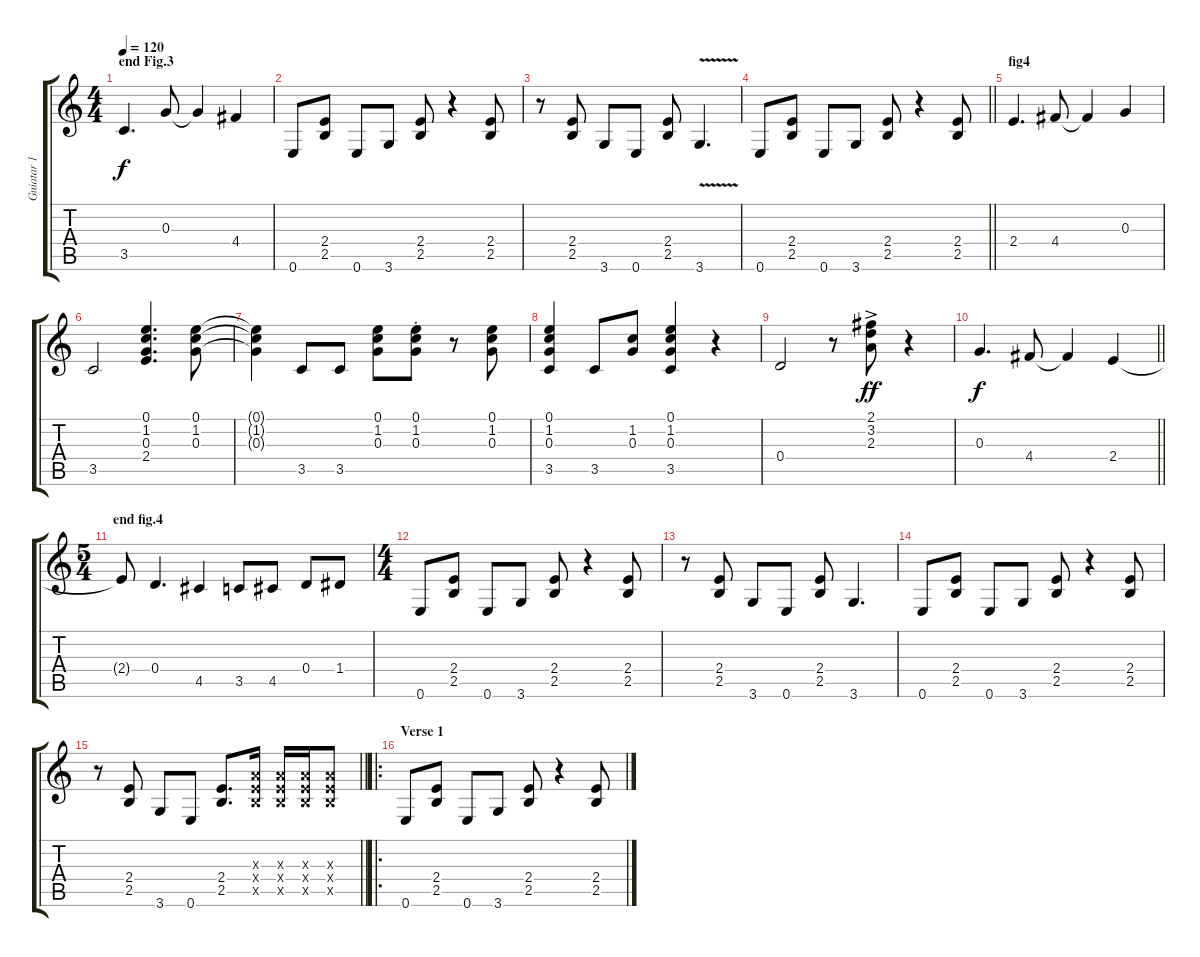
\track ("Guiatar 1" "Guiatar 1") {instrument overdrivenguitar}
\staff {score tabs}
\tuning (E4 B3 G3 D3 A2 E2) {hide}
\ts (4 4)
\section ("" "end Fig.3")
\tempo 120
\clef g2
\ks c
3.5.4{d dy f} 0.3.8 0.3{t}.4 4.4.4 |
0.6.8 (2.4 2.5).8 0.6.8 3.6.8 (2.4 2.5).8 r.4 (2.4 2.5).8 |
r.8 (2.4 2.5).8 3.6.8 0.6.8 (2.4 2.5).8 3.6{v}.4{d} |
\barLineRight lightlight
0.6.8 (2.4 2.5).8 0.6.8 3.6.8 (2.4 2.5).8 r.4 (2.4 2.5).8 |
\section ("" "fig4")
2.4.4{d} 4.4.8 4.4{t}.4 0.3.4 |
3.5.2 (0.1 1.2 0.3 2.4).4{d} (0.1 1.2 0.3).8 |
(0.1{t} 1.2{t} 0.3{t}).4 3.5.8 3.5.8 (0.1 1.2 0.3).8 (0.1{st} 1.2 0.3).8 r.8 (0.1 1.2 0.3).8 |
(0.1 1.2 0.3 3.5).4 3.5.8 (1.2 0.3).8 (0.1 1.2 0.3 3.5).4 r.4 |
0.4.2 r.8 (2.1{ac} 3.2 2.3).8{dy ff} r.4 |
\barLineRight lightlight
0.3.4{d dy f} 4.4.8 4.4{t}.4 2.4.4 |
\ts (5 4)
\section ("" "end fig.4")
2.4{t}.8 0.4.4{d} 4.5.4 3.5.8 4.5.8 0.4.8 1.4.8 |
\ts (4 4)
0.6.8 (2.4 2.5).8 0.6.8 3.6.8 (2.4 2.5).8 r.4 (2.4 2.5).8 |
r.8 (2.4 2.5).8 3.6.8 0.6.8 (2.4 2.5).8 3.6.4{d} |
0.6.8 (2.4 2.5).8 0.6.8 3.6.8 (2.4 2.5).8 r.4 (2.4 2.5).8 |
\barLineRight lightlight
r.8 (2.4 2.5).8 3.6.8 0.6.8 (2.4 2.5).8{d} (2.3{x} 2.4{x} 2.5{x}).16 (2.3{x} 2.4{x} 2.5{x}).16 (2.3{x} 2.4{x} 2.5{x}).16 (2.3{x} 2.4{x} 2.5{x}).8 |
\ro
\section ("" "Verse 1")
0.6.8 (2.4 2.5).8 0.6.8 3.6.8 (2.4 2.5).8 r.4 (2.4 2.5).8
